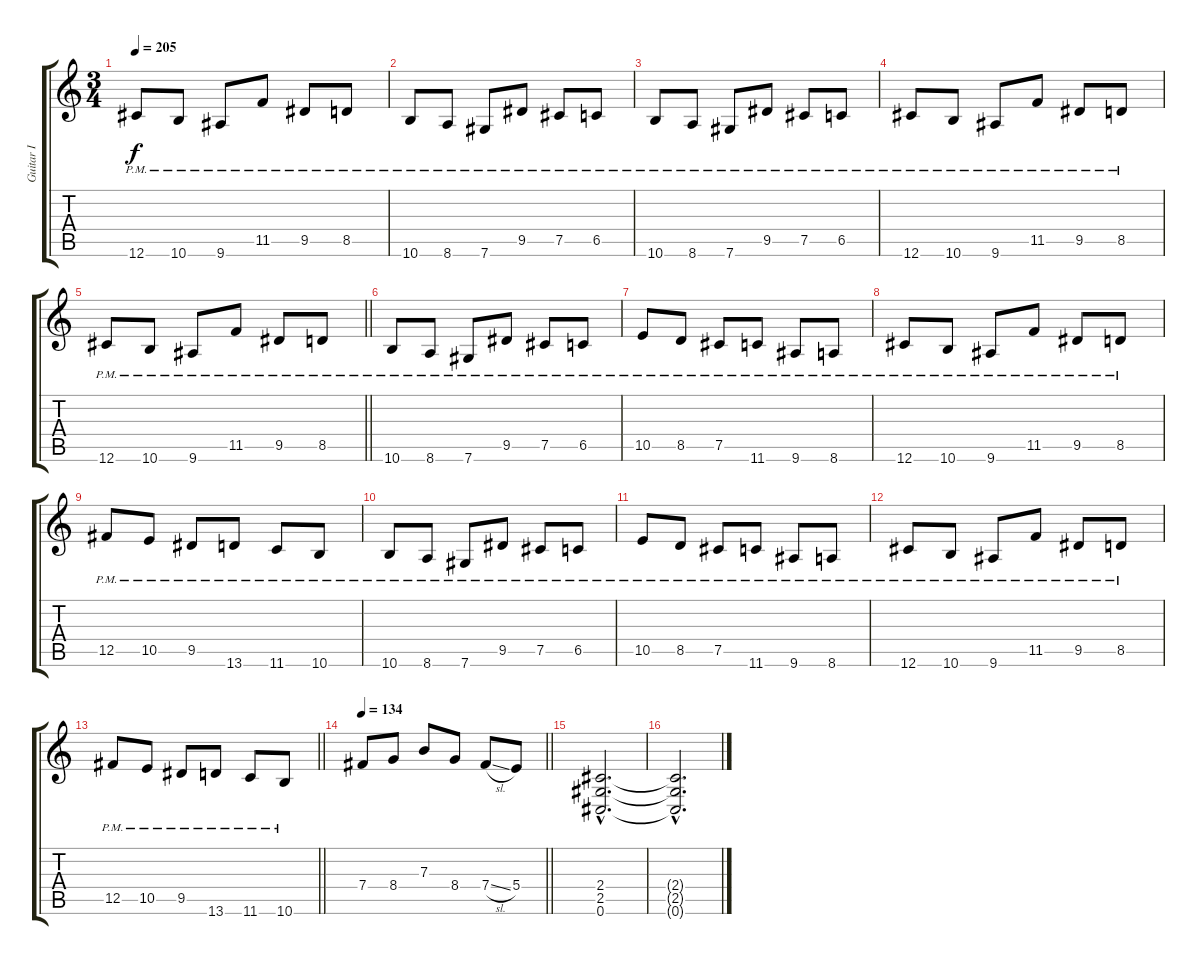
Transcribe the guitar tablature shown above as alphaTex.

\track ("Guitar I" "Guitar I") {instrument distortionguitar}
\staff {score tabs}
\tuning (Db4 Ab3 E3 B2 Gb2 Db2) {hide}
\ts (3 4)
\tempo 205
\clef g2
\ks c
12.6{pm}.8{dy f} 10.6{pm}.8 9.6{pm}.8 11.5{pm}.8 9.5{pm}.8 8.5{pm}.8 |
10.6{pm}.8 8.6{pm}.8 7.6{pm}.8 9.5{pm}.8 7.5{pm}.8 6.5{pm}.8 |
10.6{pm}.8 8.6{pm}.8 7.6{pm}.8 9.5{pm}.8 7.5{pm}.8 6.5{pm}.8 |
12.6{pm}.8 10.6{pm}.8 9.6{pm}.8 11.5{pm}.8 9.5{pm}.8 8.5{pm}.8 |
\barLineRight lightlight
12.6{pm}.8 10.6{pm}.8 9.6{pm}.8 11.5{pm}.8 9.5{pm}.8 8.5{pm}.8 |
10.6{pm}.8 8.6{pm}.8 7.6{pm}.8 9.5{pm}.8 7.5{pm}.8 6.5{pm}.8 |
10.5{pm}.8 8.5{pm}.8 7.5{pm}.8 11.6{pm}.8 9.6{pm}.8 8.6{pm}.8 |
12.6{pm}.8 10.6{pm}.8 9.6{pm}.8 11.5{pm}.8 9.5{pm}.8 8.5{pm}.8 |
12.5{pm}.8 10.5{pm}.8 9.5{pm}.8 13.6{pm}.8 11.6{pm}.8 10.6{pm}.8 |
10.6{pm}.8 8.6{pm}.8 7.6{pm}.8 9.5{pm}.8 7.5{pm}.8 6.5{pm}.8 |
10.5{pm}.8 8.5{pm}.8 7.5{pm}.8 11.6{pm}.8 9.6{pm}.8 8.6{pm}.8 |
12.6{pm}.8 10.6{pm}.8 9.6{pm}.8 11.5{pm}.8 9.5{pm}.8 8.5{pm}.8 |
\barLineRight lightlight
12.5{pm}.8 10.5{pm}.8 9.5{pm}.8 13.6{pm}.8 11.6{pm}.8 10.6{pm}.8 |
\tempo 134
\barLineRight lightlight
7.4.8 8.4.8 7.3.8 8.4.8 7.4{sl}.8 5.4.8 |
(2.4{hac} 2.5{hac} 0.6{hac}).2{d volume 11} |
(2.4{hac t} 2.5{hac t} 0.6{hac t}).2{d}
